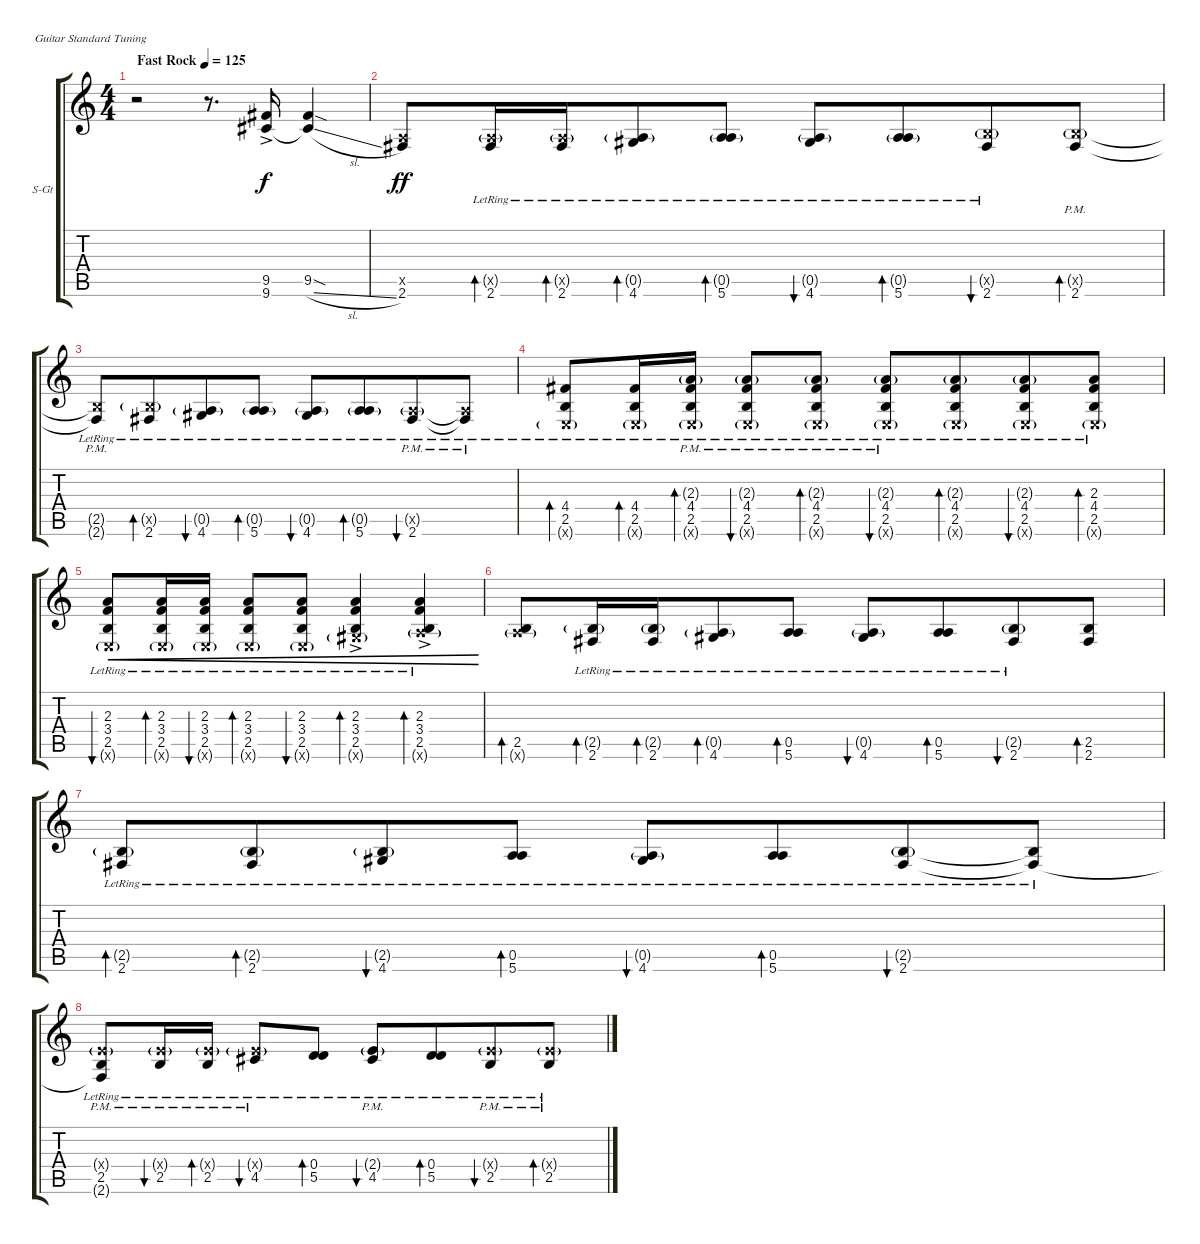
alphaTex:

\bracketExtendMode groupsimilarinstruments
\firstSystemTrackNameOrientation horizontal
\otherSystemsTrackNameOrientation horizontal
\track ("Лидер Юрий Каспарян" "S-Gt") {instrument acousticguitarsteel}
\staff {score tabs}
\tuning (E4 B3 G3 D3 A2 E2)
\ts (4 4)
\beaming (8 2 2 2 2)
\tempo (125 "Fast Rock")
\clef g2
\ks c
r.2{dy f instrument acousticguitarsteel} r.8{d} (9.5{ac} 9.6{ac}).16 (9.6{sl t} 9.5{sod}).4 |
(2.6 0.5{x}).8{dy ff} (2.6{lr} 0.5{g x}).16{bd 30} (2.6{lr} 0.5{g x}).16{bd 30 beam merge} (4.6{lr} 0.5{g lr}).8{bd 30} (5.6{lr} 0.5{g lr}).8{bd 30} (4.6{lr} 0.5{g lr}).8{bu 30} (5.6{lr} 0.5{g lr}).8{bd 30 beam merge} (2.6{lr} 2.5{g x}).8{bu 30} (2.6 2.5{g pm x}).8{bd 30} |
(2.6{lr t} 2.5{pm x t}).8 (2.6{lr} 2.5{g x}).8{bd 30 beam merge} (4.6{lr} 0.5{g lr}).8{bu 30} (5.6{lr} 0.5{g lr}).8{bd 30} (4.6{lr} 0.5{g lr}).8{bu 30} (5.6{lr} 0.5{g lr}).8{bd 30 beam merge} (2.6{lr} 0.5{g pm x}).8{bu 30} (2.6{lr t} 0.5{pm x t}).8 |
(4.4{lr} 2.5{lr} 0.6{g x}).8{bd 30} (4.4{lr} 2.5{lr} 0.6{g x}).16{bd 30} (4.4{lr} 2.5{lr} 2.3{g pm} 0.6{g x}).16{bd 30} (4.4{lr} 2.5{lr} 2.3{g pm} 0.6{g x}).8{bu 30} (4.4{lr} 2.5{lr} 2.3{g pm} 0.6{g x}).8{bd 30} (4.4{lr} 2.5{lr} 2.3{g pm} 0.6{g x}).8{bu 30} (4.4{lr} 2.5{lr} 2.3{g lr} 0.6{g x}).8{bd 30 beam merge} (4.4{lr} 2.5{lr} 2.3{g lr} 0.6{g x}).8{bu 30} (4.4{lr} 2.5{lr} 2.3{lr} 0.6{g x}).8{bd 30} |
(2.5{lr} 3.4{lr} 2.3{lr} 0.6{g x}).8{bu 30 cre} (2.5{lr} 3.4{lr} 2.3{lr} 0.6{g x}).16{bd 30 cre} (2.5{lr} 3.4{lr} 2.3{lr} 0.6{g x}).16{bu 30 cre} (2.5{lr} 3.4{lr} 2.3{lr} 0.6{g x}).8{bd 30 cre} (2.5{lr} 3.4{lr} 2.3{lr} 0.6{g x}).8{bu 30 cre} (2.3{lr} 3.4{lr} 2.5{ac lr} 4.6{g x}).4{bd 30 cre} (2.3{lr} 3.4{lr} 2.5{ac lr} 5.6{g x}).4{bd 30 cre} |
(5.6{g x} 2.5).8{bd 30} (2.6{lr} 2.5{g lr}).16{bd 30} (2.6{lr} 2.5{g lr}).16{bd 30 beam merge} (4.6{lr} 0.5{g lr}).8{bd 30} (5.6{lr} 0.5{lr}).8{bd 30} (4.6{lr} 0.5{g lr}).8{bu 30} (5.6{lr} 0.5{lr}).8{bd 30 beam merge} (2.6{lr} 2.5{g lr}).8{bu 30} (2.6 2.5).8{bd 30} |
(2.6{lr} 2.5{g lr}).8{bd 30} (2.6{lr} 2.5{g lr}).8{bd 30 beam merge} (4.6{lr} 2.5{g lr}).8{bu 30} (5.6{lr} 0.5{lr}).8{bd 30} (4.6{lr} 0.5{g lr}).8{bu 30} (5.6{lr} 0.5{lr}).8{bd 30 beam merge} (2.6{lr} 2.5{g lr}).8{bu 30} (2.6{lr t} 2.5{lr t}).8 |
(2.5{lr} 2.4{g pm x} 2.6{lr t}).8 (2.5{lr} 2.4{g pm x}).16{bu 30} (2.5{lr} 2.4{g pm x}).16{bd 30} (4.5{lr} 2.4{g pm x}).8{bu 30} (5.5{lr} 0.4).8{bd 30} (4.5{lr} 2.4{g pm}).8{bu 30} (5.5{lr} 0.4).8{bd 30 beam merge} (2.5{lr} 2.4{g pm x}).8{bu 30} (2.5{lr} 2.4{g pm x}).8{bd 30}
